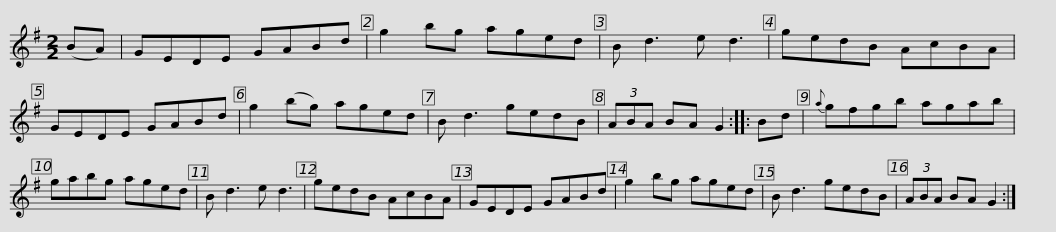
X:1
L:1/8
M:2/2
I:linebreak $
K:G
V:1 treble
V:1
 (BA) | GEDE GABd | g2 bg aged | B d3 e d3 | gedB AcBA | %5
 GEDE GABd |$ g2 (bg) aged | B d3 gedB | (3ABA BA G2 :: Bd | %10
{a} gfgb agab | gabg aged |$ B d3 e d3 | gedB AcBA | GEDE GABd | %15
 g2 bg aged | B d3 gedB | (3ABA BA G2 :| %18
